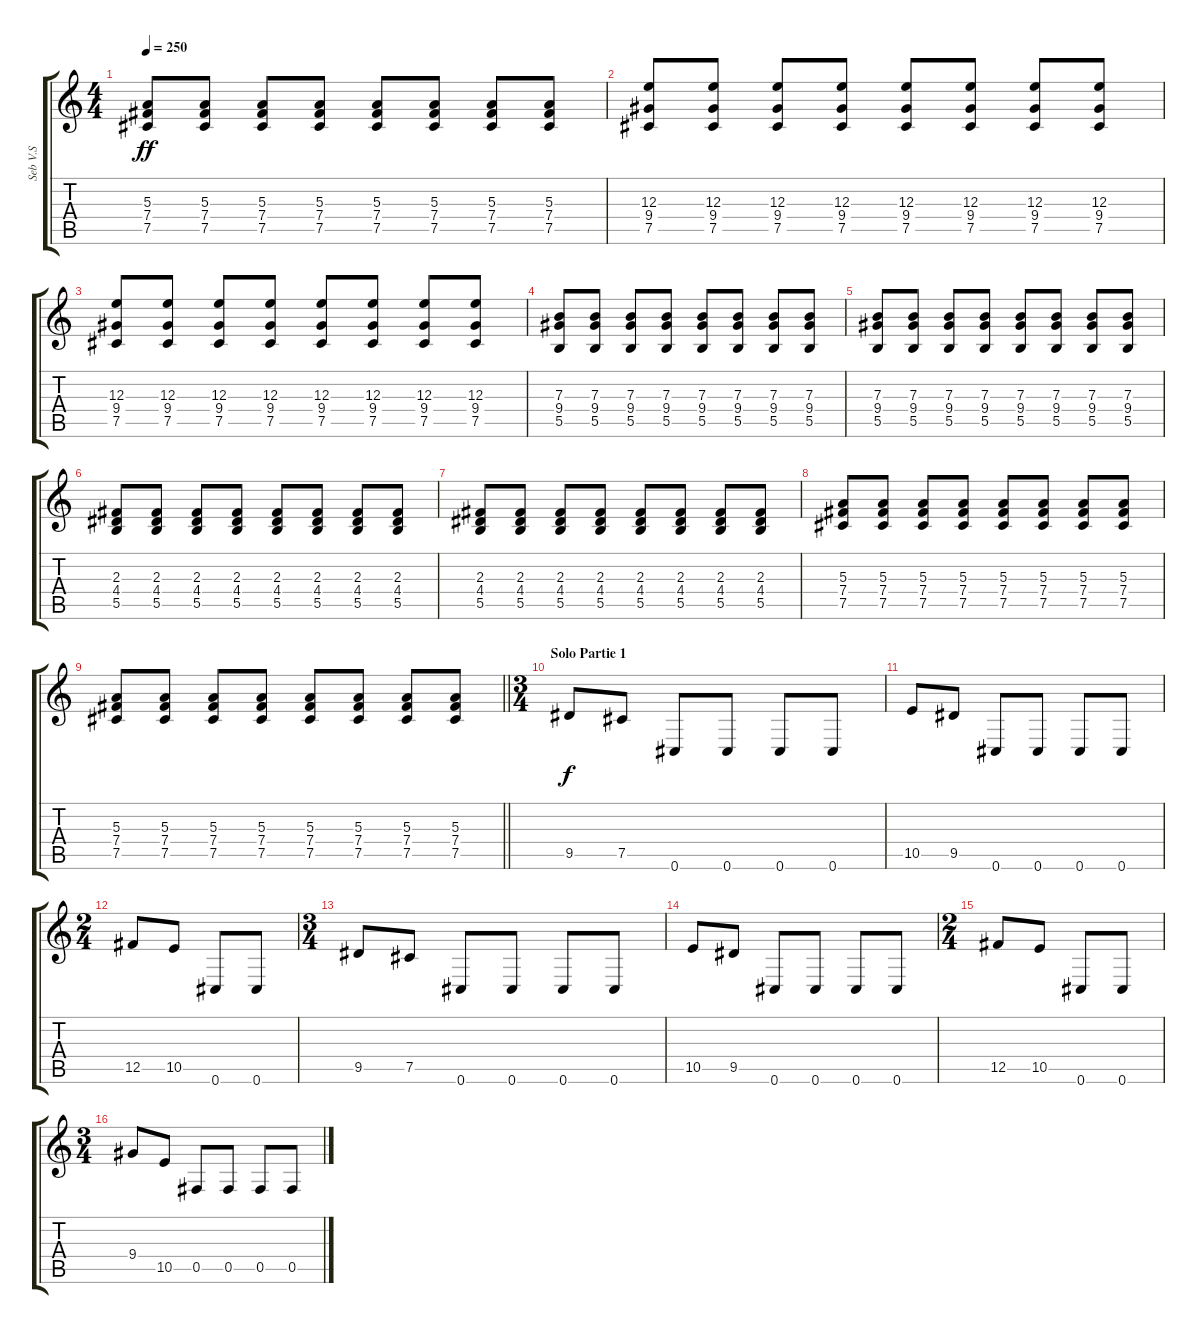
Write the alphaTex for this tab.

\track ("Seb V.S" "Seb V.S") {instrument distortionguitar}
\staff {score tabs}
\tuning (Db4 Ab3 E3 B2 Gb2 Db2) {hide}
\ts (4 4)
\tempo 250
\clef g2
\ks c
(5.3 7.4 7.5).8{dy ff} (5.3 7.4 7.5).8 (5.3 7.4 7.5).8 (5.3 7.4 7.5).8 (5.3 7.4 7.5).8 (5.3 7.4 7.5).8 (5.3 7.4 7.5).8 (5.3 7.4 7.5).8 |
(12.3 9.4 7.5).8 (12.3 9.4 7.5).8 (12.3 9.4 7.5).8 (12.3 9.4 7.5).8 (12.3 9.4 7.5).8 (12.3 9.4 7.5).8 (12.3 9.4 7.5).8 (12.3 9.4 7.5).8 |
(12.3 9.4 7.5).8 (12.3 9.4 7.5).8 (12.3 9.4 7.5).8 (12.3 9.4 7.5).8 (12.3 9.4 7.5).8 (12.3 9.4 7.5).8 (12.3 9.4 7.5).8 (12.3 9.4 7.5).8 |
(7.3 9.4 5.5).8 (7.3 9.4 5.5).8 (7.3 9.4 5.5).8 (7.3 9.4 5.5).8 (7.3 9.4 5.5).8 (7.3 9.4 5.5).8 (7.3 9.4 5.5).8 (7.3 9.4 5.5).8 |
(7.3 9.4 5.5).8 (7.3 9.4 5.5).8 (7.3 9.4 5.5).8 (7.3 9.4 5.5).8 (7.3 9.4 5.5).8 (7.3 9.4 5.5).8 (7.3 9.4 5.5).8 (7.3 9.4 5.5).8 |
(2.3 4.4 5.5).8 (2.3 4.4 5.5).8 (2.3 4.4 5.5).8 (2.3 4.4 5.5).8 (2.3 4.4 5.5).8 (2.3 4.4 5.5).8 (2.3 4.4 5.5).8 (2.3 4.4 5.5).8 |
(2.3 4.4 5.5).8 (2.3 4.4 5.5).8 (2.3 4.4 5.5).8 (2.3 4.4 5.5).8 (2.3 4.4 5.5).8 (2.3 4.4 5.5).8 (2.3 4.4 5.5).8 (2.3 4.4 5.5).8 |
(5.3 7.4 7.5).8 (5.3 7.4 7.5).8 (5.3 7.4 7.5).8 (5.3 7.4 7.5).8 (5.3 7.4 7.5).8 (5.3 7.4 7.5).8 (5.3 7.4 7.5).8 (5.3 7.4 7.5).8 |
\barLineRight lightlight
(5.3 7.4 7.5).8 (5.3 7.4 7.5).8 (5.3 7.4 7.5).8 (5.3 7.4 7.5).8 (5.3 7.4 7.5).8 (5.3 7.4 7.5).8 (5.3 7.4 7.5).8 (5.3 7.4 7.5).8 |
\ts (3 4)
\section ("" "Solo Partie 1")
9.5.8{dy f} 7.5.8 0.6.8 0.6.8 0.6.8 0.6.8 |
10.5.8 9.5.8 0.6.8 0.6.8 0.6.8 0.6.8 |
\ts (2 4)
12.5.8 10.5.8 0.6.8 0.6.8 |
\ts (3 4)
9.5.8 7.5.8 0.6.8 0.6.8 0.6.8 0.6.8 |
10.5.8 9.5.8 0.6.8 0.6.8 0.6.8 0.6.8 |
\ts (2 4)
12.5.8 10.5.8 0.6.8 0.6.8 |
\ts (3 4)
9.4.8 10.5.8 0.5.8 0.5.8 0.5.8 0.5.8
